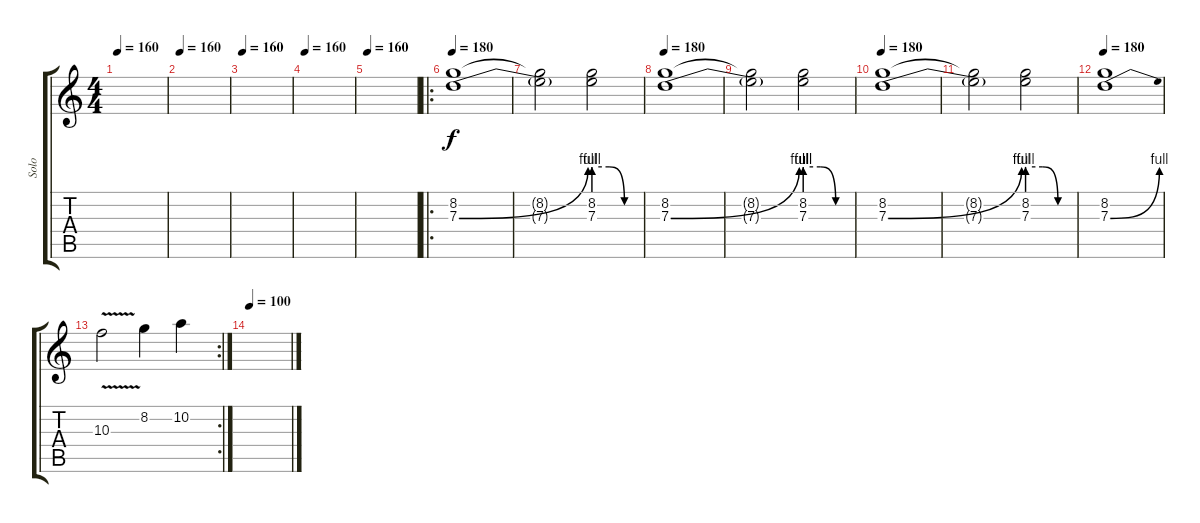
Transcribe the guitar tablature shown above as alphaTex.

\track ("Solo" "Solo") {instrument overdrivenguitar}
\staff {score tabs}
\tuning (E4 B3 G3 D3 A2 E2) {hide}
\ts (4 4)
\tempo 160
\clef g2
\ks c
|
\tempo 160
|
\tempo 160
|
\tempo 160
|
\tempo 160
|
\ro
\tempo 180
(8.2 7.3{be (bend 0 0 60 4)}).1{volume 12 balance 8} |
(8.2{t} 7.3{t}).2 (8.2 7.3{be (custom 0 4 20 4 40 0 60 0)}).2 |
\tempo 180
(8.2 7.3{be (bend 0 0 60 4)}).1 |
(8.2{t} 7.3{t}).2 (8.2 7.3{be (custom 0 4 20 4 40 0 60 0)}).2 |
\tempo 180
(8.2 7.3{be (bend 0 0 60 4)}).1 |
(8.2{t} 7.3{t}).2 (8.2 7.3{be (custom 0 4 20 4 40 0 60 0)}).2 |
\tempo 180
(8.2 7.3{be (bend 0 0 60 4)}).1 |
\rc 2
10.3{v}.2 8.2.4 10.2.4 |
\tempo 100
